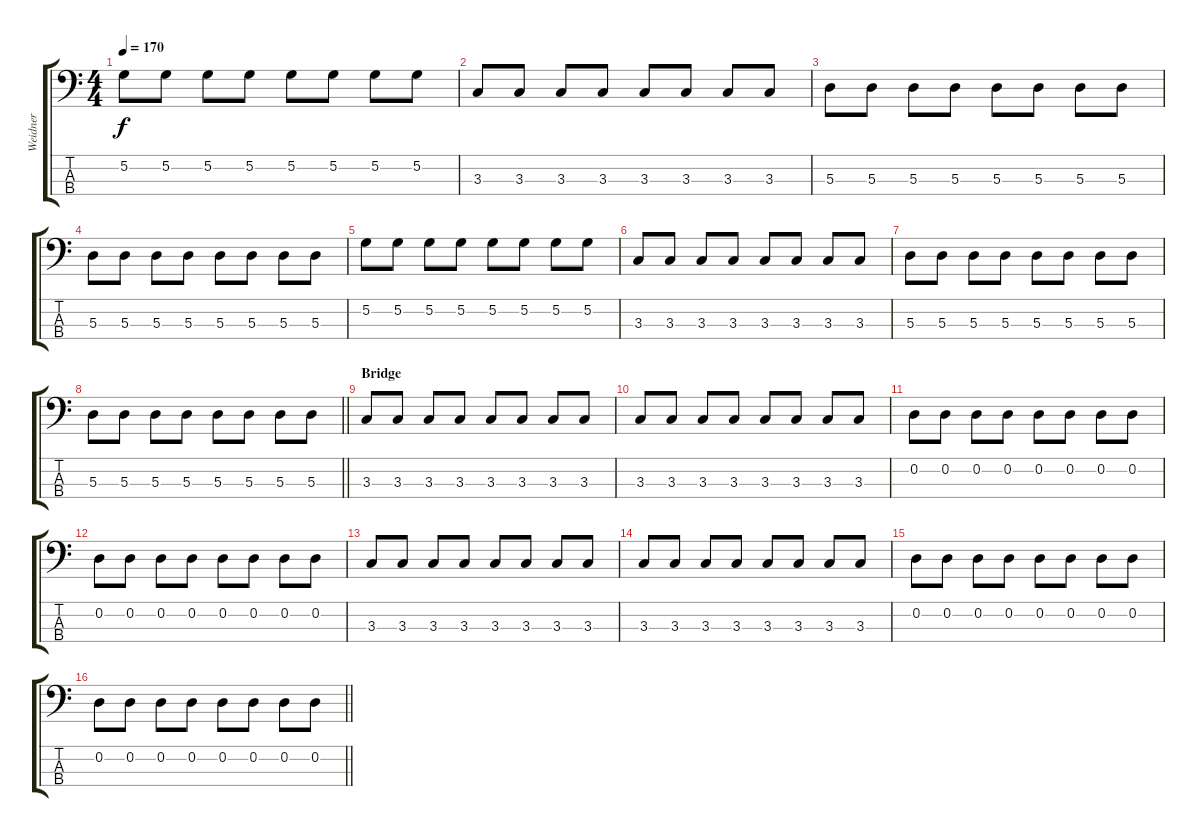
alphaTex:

\track ("Weidner" "Weidner") {instrument electricbasspick}
\staff {score tabs}
\tuning (G2 D2 A1 E1) {hide}
\ts (4 4)
\tempo 170
\clef f4
\ks c
5.2.8{dy f} 5.2.8 5.2.8 5.2.8 5.2.8 5.2.8 5.2.8 5.2.8 |
3.3.8 3.3.8 3.3.8 3.3.8 3.3.8 3.3.8 3.3.8 3.3.8 |
5.3.8 5.3.8 5.3.8 5.3.8 5.3.8 5.3.8 5.3.8 5.3.8 |
5.3.8 5.3.8 5.3.8 5.3.8 5.3.8 5.3.8 5.3.8 5.3.8 |
5.2.8 5.2.8 5.2.8 5.2.8 5.2.8 5.2.8 5.2.8 5.2.8 |
3.3.8 3.3.8 3.3.8 3.3.8 3.3.8 3.3.8 3.3.8 3.3.8 |
5.3.8 5.3.8 5.3.8 5.3.8 5.3.8 5.3.8 5.3.8 5.3.8 |
\barLineRight lightlight
5.3.8 5.3.8 5.3.8 5.3.8 5.3.8 5.3.8 5.3.8 5.3.8 |
\section ("" "Bridge")
3.3.8 3.3.8 3.3.8 3.3.8 3.3.8 3.3.8 3.3.8 3.3.8 |
3.3.8 3.3.8 3.3.8 3.3.8 3.3.8 3.3.8 3.3.8 3.3.8 |
0.2.8 0.2.8 0.2.8 0.2.8 0.2.8 0.2.8 0.2.8 0.2.8 |
0.2.8 0.2.8 0.2.8 0.2.8 0.2.8 0.2.8 0.2.8 0.2.8 |
3.3.8 3.3.8 3.3.8 3.3.8 3.3.8 3.3.8 3.3.8 3.3.8 |
3.3.8 3.3.8 3.3.8 3.3.8 3.3.8 3.3.8 3.3.8 3.3.8 |
0.2.8 0.2.8 0.2.8 0.2.8 0.2.8 0.2.8 0.2.8 0.2.8 |
\barLineRight lightlight
0.2.8 0.2.8 0.2.8 0.2.8 0.2.8 0.2.8 0.2.8 0.2.8
